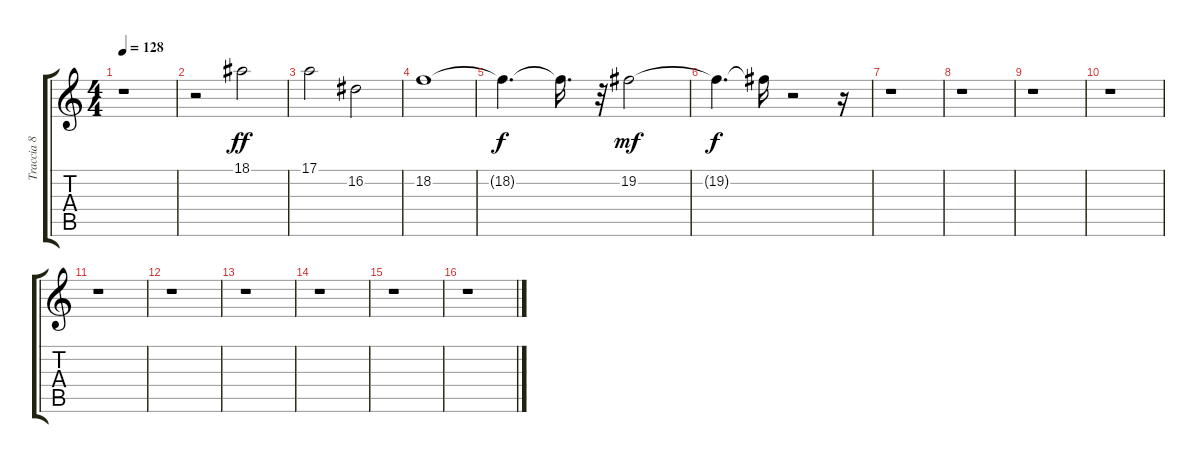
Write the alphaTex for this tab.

\track ("Traccia 8" "Traccia 8") {instrument stringensemble2}
\staff {score tabs}
\tuning (E4 B3 G3 D3 A2 E2) {hide}
\ts (4 4)
\tempo 128
\clef g2
\ks c
r.1{dy ff} |
r.2 18.1.2 |
17.1.2 16.2.2 |
18.2.1 |
18.2{t}.4{d dy f} 18.2{t}.16{d} r.32 19.2.2{dy mf} |
19.2{t}.4{d dy f} 19.2{t}.16 r.2 r.16 |
r.1 |
r.1 |
r.1 |
r.1 |
r.1 |
r.1 |
r.1 |
r.1 |
r.1 |
r.1
